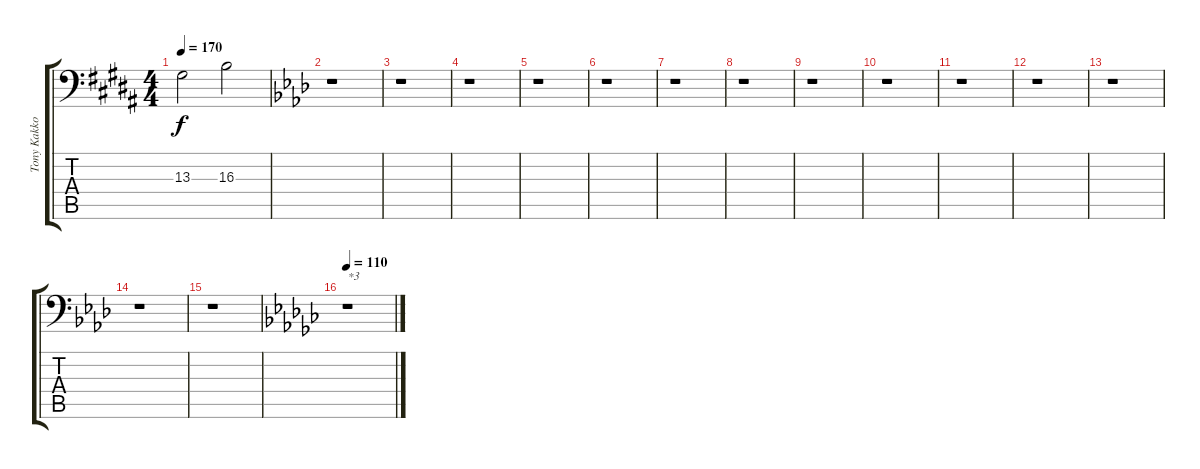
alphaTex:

\track ("Tony Kakko (Synth and Keyboard)" "Tony Kakko") {instrument lead8bassandlead}
\staff {score tabs}
\tuning (E3 B2 G2 D2 A1 E1) {hide}
\ts (4 4)
\tempo 170
\clef f4
\ks b
13.3.2{dy f} 16.3.2 |
\ks ab
r.1 |
r.1 |
r.1 |
r.1 |
r.1 |
r.1 |
r.1 |
r.1 |
r.1 |
r.1 |
r.1 |
r.1 |
r.1 |
r.1 |
\tempo 110
\ks gb
r.1{txt "*3"}
